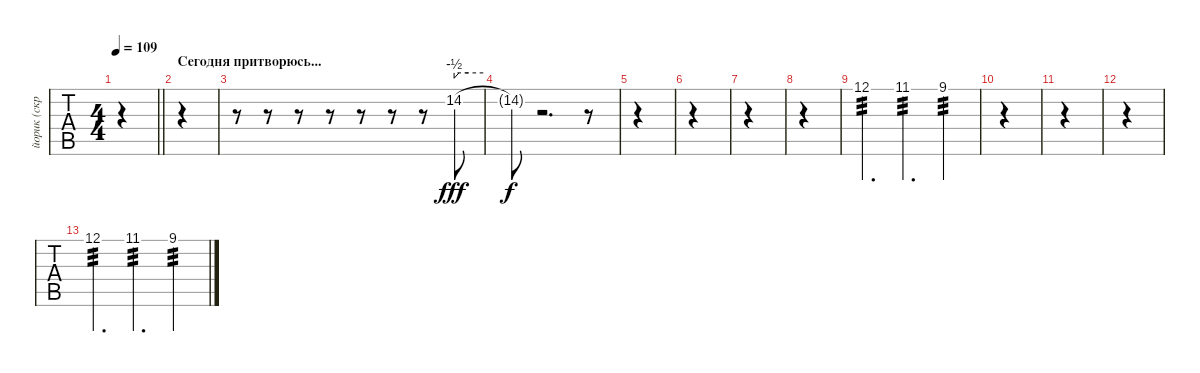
\track ("йорик (скрипка)" "йорик (скр") {instrument violin}
\staff {tabs}
\tuning (E4 B3 G3 D3 A2 E2) {hide}
\ts (4 4)
\tempo 109
\clef g2
\barLineRight lightlight
\ks c
|
\section ("" "Сегодня притворюсь...")
|
r.8 r.8 r.8 r.8 r.8 r.8 r.8 14.2.8{tbe (custom default 0 -2 10 0 29 0 60 0) dy fff volume 0} |
14.2{t}.8{dy f} r.2{d} r.8{volume 16} |
|
|
|
|
12.1.4{d tp 3 balance 12} 11.1.4{d tp 3} 9.1.4{tp 3} |
|
|
|
12.1.4{d tp 3 balance 12} 11.1.4{d tp 3} 9.1.4{tp 3}
